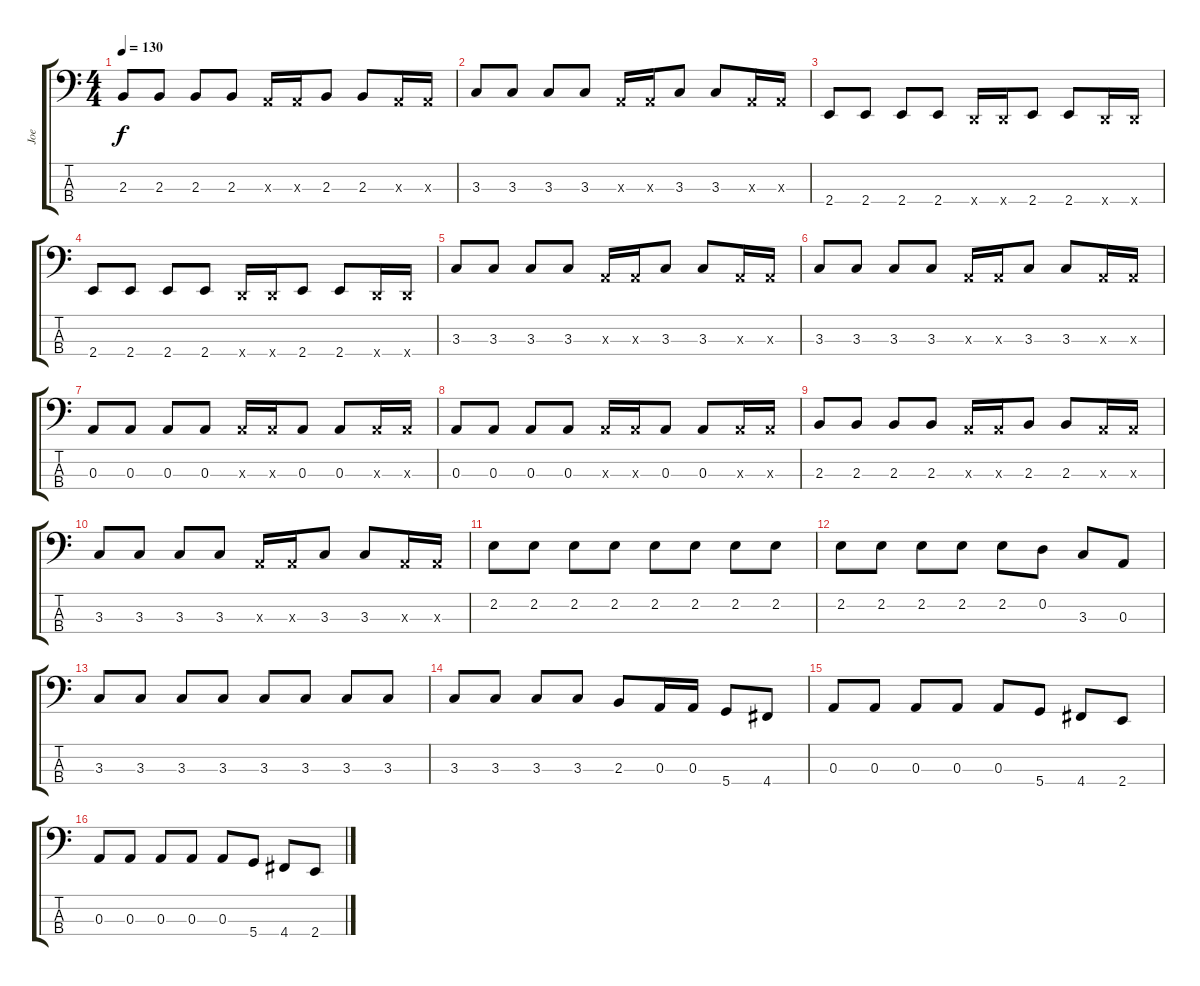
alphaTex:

\track ("Joe" "Joe") {instrument electricbasspick}
\staff {score tabs}
\tuning (G2 D2 A1 D1) {hide}
\ts (4 4)
\tempo 130
\clef f4
\ks c
2.3.8{dy f} 2.3.8 2.3.8 2.3.8 0.3{x}.16 0.3{x}.16 2.3.8 2.3.8 0.3{x}.16 0.3{x}.16 |
3.3.8 3.3.8 3.3.8 3.3.8 0.3{x}.16 0.3{x}.16 3.3.8 3.3.8 0.3{x}.16 0.3{x}.16 |
2.4.8 2.4.8 2.4.8 2.4.8 0.4{x}.16 0.4{x}.16 2.4.8 2.4.8 0.4{x}.16 0.4{x}.16 |
2.4.8 2.4.8 2.4.8 2.4.8 0.4{x}.16 0.4{x}.16 2.4.8 2.4.8 0.4{x}.16 0.4{x}.16 |
3.3.8 3.3.8 3.3.8 3.3.8 0.3{x}.16 0.3{x}.16 3.3.8 3.3.8 0.3{x}.16 0.3{x}.16 |
3.3.8 3.3.8 3.3.8 3.3.8 0.3{x}.16 0.3{x}.16 3.3.8 3.3.8 0.3{x}.16 0.3{x}.16 |
0.3.8 0.3.8 0.3.8 0.3.8 0.3{x}.16 0.3{x}.16 0.3.8 0.3.8 0.3{x}.16 0.3{x}.16 |
0.3.8 0.3.8 0.3.8 0.3.8 0.3{x}.16 0.3{x}.16 0.3.8 0.3.8 0.3{x}.16 0.3{x}.16 |
2.3.8 2.3.8 2.3.8 2.3.8 0.3{x}.16 0.3{x}.16 2.3.8 2.3.8 0.3{x}.16 0.3{x}.16 |
3.3.8 3.3.8 3.3.8 3.3.8 0.3{x}.16 0.3{x}.16 3.3.8 3.3.8 0.3{x}.16 0.3{x}.16 |
2.2.8 2.2.8 2.2.8 2.2.8 2.2.8 2.2.8 2.2.8 2.2.8 |
2.2.8 2.2.8 2.2.8 2.2.8 2.2.8 0.2.8 3.3.8 0.3.8 |
3.3.8 3.3.8 3.3.8 3.3.8 3.3.8 3.3.8 3.3.8 3.3.8 |
3.3.8 3.3.8 3.3.8 3.3.8 2.3.8 0.3.16 0.3.16 5.4.8 4.4.8 |
0.3.8 0.3.8 0.3.8 0.3.8 0.3.8 5.4.8 4.4.8 2.4.8 |
0.3.8 0.3.8 0.3.8 0.3.8 0.3.8 5.4.8 4.4.8 2.4.8
